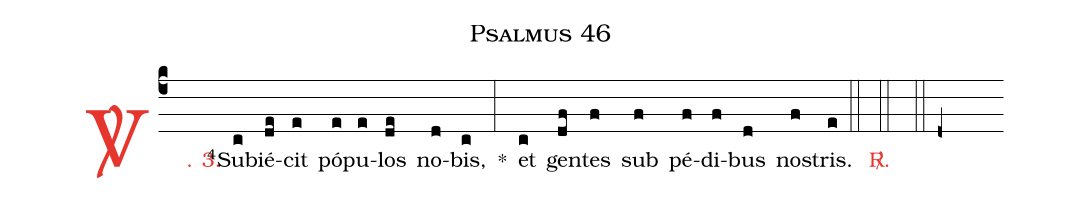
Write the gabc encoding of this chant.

name: Psalmus 46;
%%
(c4)

<c><sp>V/</sp>. 3.</c>() <v>\VSup{4}</v>Sub(c)ié(de)cit(e) pó(e)pu(e)los(de) no(d)bis,(c) *(:) et(c) gen(df)tes(f) sub(f) pé(f)di(f)bus(d) no(f)stris.(e)

(::)

<c><sp>R/</sp>.</c>(::)

(::)

(d+)
